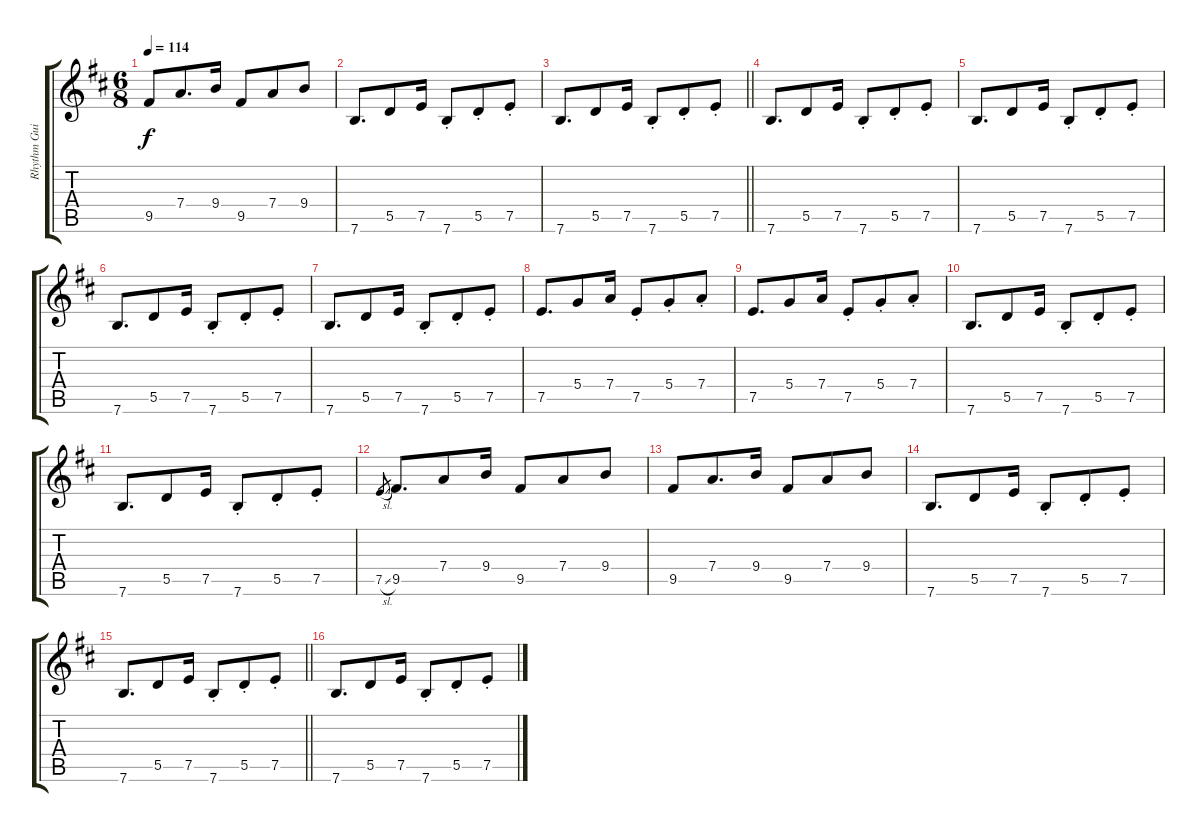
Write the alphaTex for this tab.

\track ("Rhythm Guitar" "Rhythm Gui") {instrument distortionguitar}
\staff {score tabs}
\tuning (E4 B3 G3 D3 A2 E2) {hide}
\ts (6 8)
\tempo 114
\clef g2
\ks d
9.5.8{dy f} 7.4.8{d} 9.4.16 9.5.8 7.4.8 9.4.8 |
7.6.8{d} 5.5.8 7.5.16 7.6{st}.8 5.5{st}.8 7.5{st}.8 |
\barLineRight lightlight
7.6.8{d} 5.5.8 7.5.16 7.6{st}.8 5.5{st}.8 7.5{st}.8 |
7.6.8{d} 5.5.8 7.5.16 7.6{st}.8 5.5{st}.8 7.5{st}.8 |
7.6.8{d} 5.5.8 7.5.16 7.6{st}.8 5.5{st}.8 7.5{st}.8 |
7.6.8{d} 5.5.8 7.5.16 7.6{st}.8 5.5{st}.8 7.5{st}.8 |
7.6.8{d} 5.5.8 7.5.16 7.6{st}.8 5.5{st}.8 7.5{st}.8 |
7.5.8{d} 5.4.8 7.4.16 7.5{st}.8 5.4{st}.8 7.4{st}.8 |
7.5.8{d} 5.4.8 7.4.16 7.5{st}.8 5.4{st}.8 7.4{st}.8 |
7.6.8{d} 5.5.8 7.5.16 7.6{st}.8 5.5{st}.8 7.5{st}.8 |
7.6.8{d} 5.5.8 7.5.16 7.6{st}.8 5.5{st}.8 7.5{st}.8 |
7.5{sl}.8{gr} 9.5.8{d} 7.4.8 9.4.16 9.5.8 7.4.8 9.4.8 |
9.5.8 7.4.8{d} 9.4.16 9.5.8 7.4.8 9.4.8 |
7.6.8{d} 5.5.8 7.5.16 7.6{st}.8 5.5{st}.8 7.5{st}.8 |
\barLineRight lightlight
7.6.8{d} 5.5.8 7.5.16 7.6{st}.8 5.5{st}.8 7.5{st}.8 |
7.6.8{d} 5.5.8 7.5.16 7.6{st}.8 5.5{st}.8 7.5{st}.8
